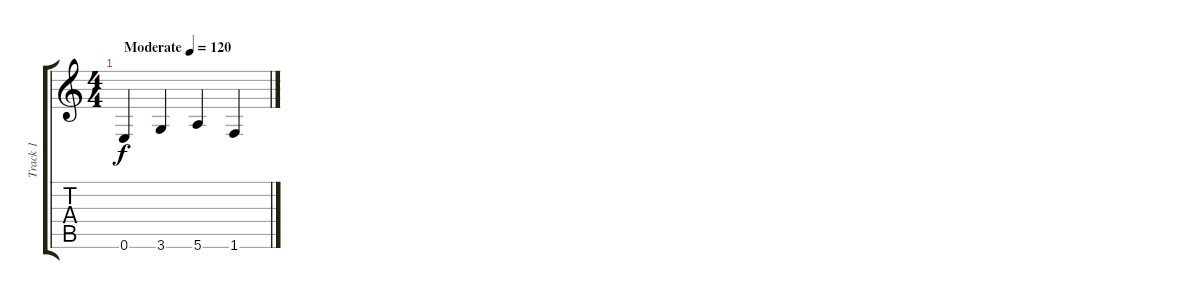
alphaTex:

\track ("Track 1" "Track 1") {instrument acousticguitarsteel}
\staff {score tabs}
\tuning (E4 B3 G3 D3 A2 E2) {hide}
\ts (4 4)
\tempo (120 "Moderate")
\clef g2
\ks c
0.6.4{dy f instrument acousticguitarsteel} 3.6.4 5.6.4 1.6.4
